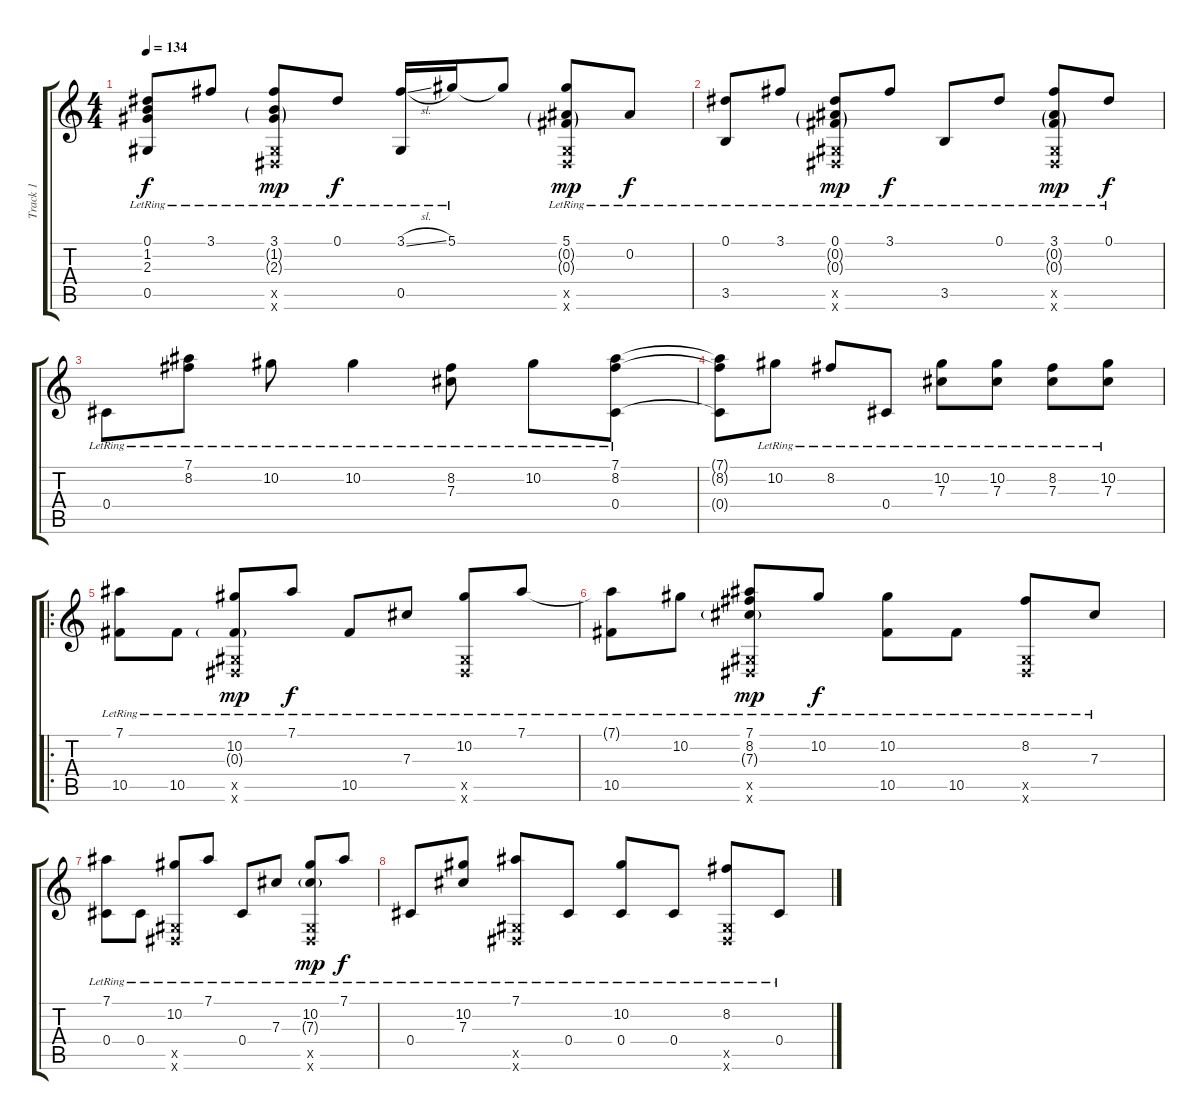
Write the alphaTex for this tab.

\track ("Track 1" "Track 1") {instrument acousticguitarsteel}
\staff {score tabs}
\tuning (Eb4 Bb3 Gb3 Db3 Ab2 Eb2) {hide}
\ts (4 4)
\tempo 134
\clef g2
\ks c
(0.1{lr} 1.2{lr} 2.3{lr} 0.5{lr}).8{dy f} 3.1{lr}.8 (3.1{lr} 1.2{g lr} 2.3{g lr} 0.5{x} 0.6{x}).8{dy mp} 0.1{lr}.8{dy f} (3.1{sl lr} 0.5{lr}).16 5.1{lr}.16 5.1{t}.8 (5.1{lr} 0.2{g lr} 0.3{g lr} 0.5{x} 0.6{x}).8{dy mp} 0.2{lr}.8{dy f} |
(0.1{lr} 3.5{lr}).8 3.1{lr}.8 (0.1{lr} 0.2{g lr} 0.3{g lr} 0.5{x} 0.6{x}).8{dy mp} 3.1{lr}.8{dy f} 3.5{lr}.8 0.1{lr}.8 (3.1{lr} 0.2{g lr} 0.3{g lr} 0.5{x} 0.6{x}).8{dy mp} 0.1{lr}.8{dy f} |
0.4{lr}.8 (7.1{lr} 8.2{lr}).8 10.2{lr}.8 10.2{lr}.4 (8.2{lr} 7.3{lr}).8 10.2{lr}.8 (7.1{lr} 8.2{lr} 0.4{lr}).8 |
(7.1{t} 8.2{t} 0.4{t}).8 10.2{lr}.8 8.2{lr}.8 0.4{lr}.8 (10.2{lr} 7.3{lr}).8 (10.2{lr} 7.3{lr}).8 (8.2{lr} 7.3{lr}).8 (10.2{lr} 7.3{lr}).8 |
\ro
(7.1{lr} 10.5{lr}).8 10.5{lr}.8 (10.2{lr} 0.3{g lr} 0.5{x} 0.6{x}).8{dy mp} 7.1{lr}.8{dy f} 10.5{lr}.8 7.3{lr}.8 (10.2{lr} 0.5{x} 0.6{x}).8 7.1{lr}.8 |
(7.1{t} 10.5{lr}).8 10.2{lr}.8 (7.1{lr} 8.2{lr} 7.3{g lr} 0.5{x} 0.6{x}).8{dy mp} 10.2{lr}.8{dy f} (10.2{lr} 10.5{lr}).8 10.5{lr}.8 (8.2{lr} 0.5{x} 0.6{x}).8 7.3{lr}.8 |
(7.1{lr} 0.4{lr}).8 0.4{lr}.8 (10.2{lr} 0.5{x} 0.6{x}).8 7.1{lr}.8 0.4{lr}.8 7.3{lr}.8 (10.2{lr} 7.3{g lr} 0.5{x} 0.6{x}).8{dy mp} 7.1{lr}.8{dy f} |
0.4{lr}.8 (10.2{lr} 7.3{lr}).8 (7.1{lr} 0.5{x} 0.6{x}).8 0.4{lr}.8 (10.2{lr} 0.4{lr}).8 0.4{lr}.8 (8.2{lr} 0.5{x} 0.6{x}).8 0.4{lr}.8
